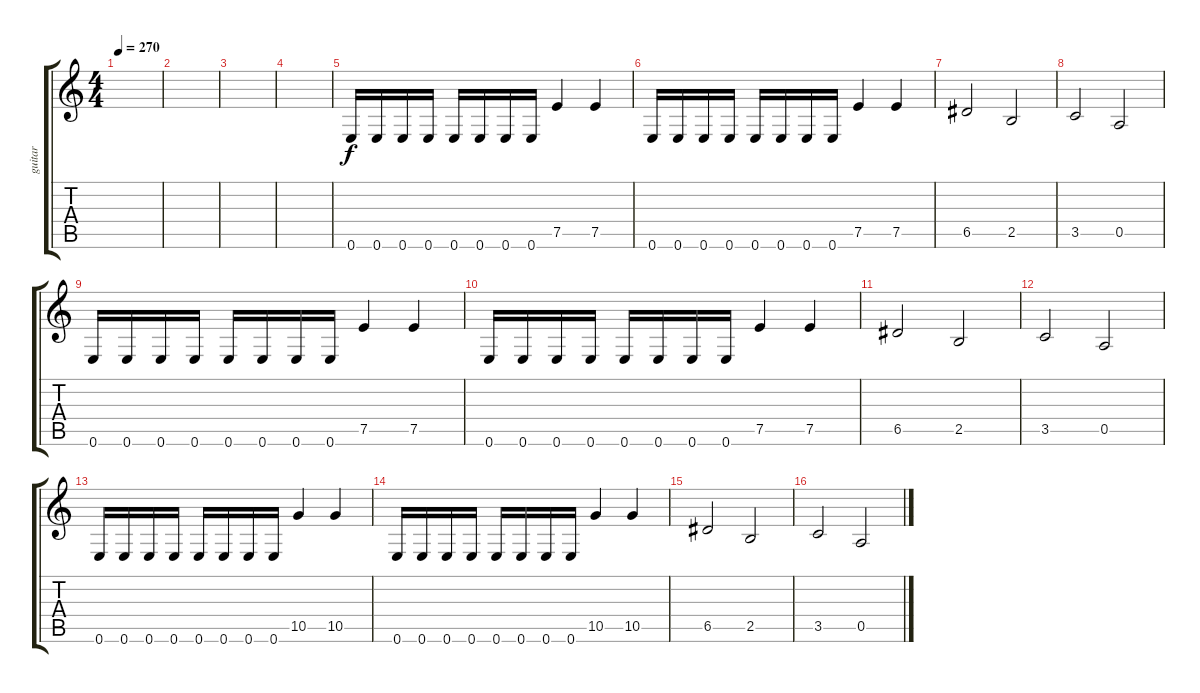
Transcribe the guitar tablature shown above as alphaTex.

\track ("guitar" "guitar") {instrument distortionguitar}
\staff {score tabs}
\tuning (E4 B3 G3 D3 A2 E2) {hide}
\ts (4 4)
\tempo 270
\clef g2
\ks c
|
|
|
|
0.6.16 0.6.16 0.6.16 0.6.16 0.6.16 0.6.16 0.6.16 0.6.16 7.5.4 7.5.4 |
0.6.16 0.6.16 0.6.16 0.6.16 0.6.16 0.6.16 0.6.16 0.6.16 7.5.4 7.5.4 |
6.5.2 2.5.2 |
3.5.2 0.5.2 |
0.6.16 0.6.16 0.6.16 0.6.16 0.6.16 0.6.16 0.6.16 0.6.16 7.5.4 7.5.4 |
0.6.16 0.6.16 0.6.16 0.6.16 0.6.16 0.6.16 0.6.16 0.6.16 7.5.4 7.5.4 |
6.5.2 2.5.2 |
3.5.2 0.5.2 |
0.6.16 0.6.16 0.6.16 0.6.16 0.6.16 0.6.16 0.6.16 0.6.16 10.5.4 10.5.4 |
0.6.16 0.6.16 0.6.16 0.6.16 0.6.16 0.6.16 0.6.16 0.6.16 10.5.4 10.5.4 |
6.5.2 2.5.2 |
3.5.2 0.5.2
